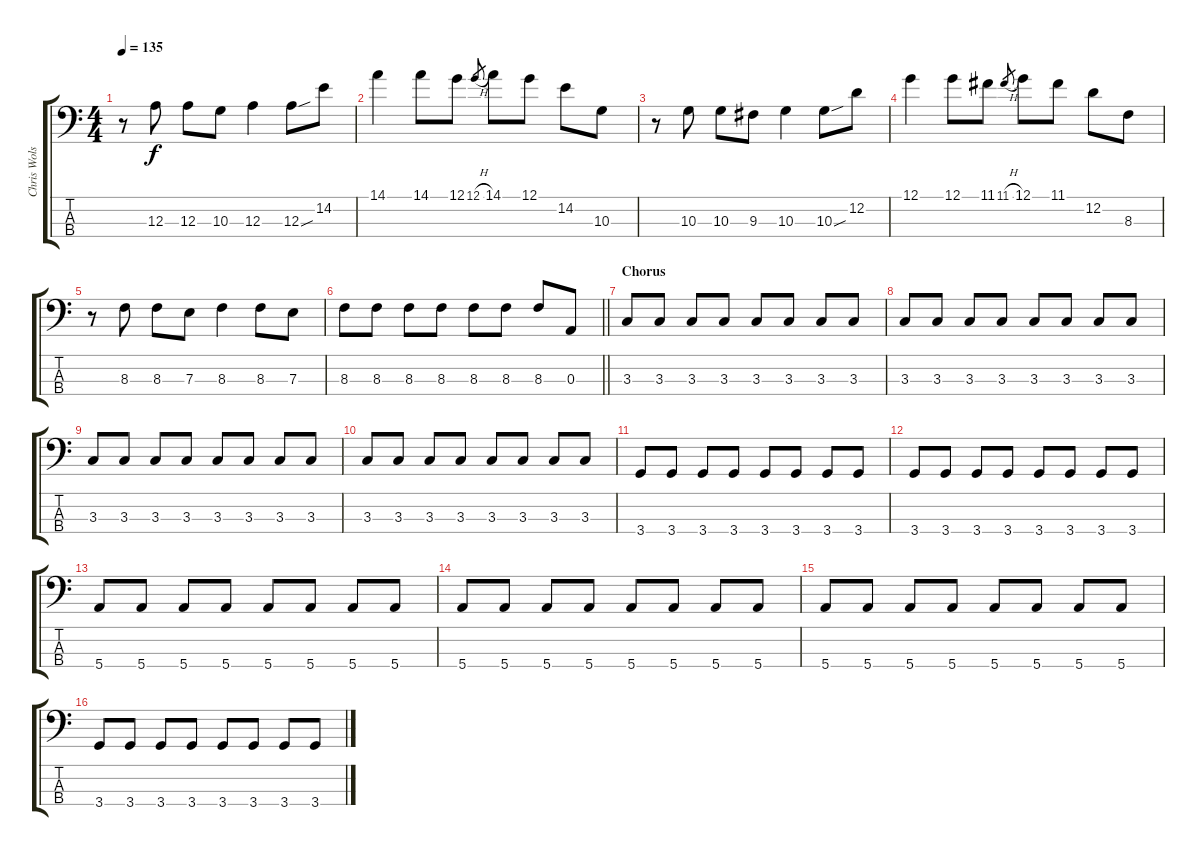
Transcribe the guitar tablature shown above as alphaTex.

\track ("Chris Wolstenholme (Bass)" "Chris Wols") {instrument electricbassfinger bank 177}
\staff {score tabs}
\tuning (G2 D2 A1 E1) {hide}
\ts (4 4)
\tempo 135
\clef f4
\ks c
r.8{dy f} 12.3.8 12.3.8 10.3.8 12.3.4 12.3{sou}.8 14.2.8 |
14.1.4 14.1.8 12.1.8 12.1{h}.8{gr} 14.1.8 12.1.8 14.2.8 10.3.8 |
r.8 10.3.8 10.3.8 9.3.8 10.3.4 10.3{sou}.8 12.2.8 |
12.1.4 12.1.8 11.1.8 11.1{h}.8{gr} 12.1.8 11.1.8 12.2.8 8.3.8 |
r.8 8.3.8 8.3.8 7.3.8 8.3.4 8.3.8 7.3.8 |
\barLineRight lightlight
8.3.8 8.3.8 8.3.8 8.3.8 8.3.8 8.3.8 8.3.8 0.3.8 |
\section ("" "Chorus")
3.3.8 3.3.8 3.3.8 3.3.8 3.3.8 3.3.8 3.3.8 3.3.8 |
3.3.8 3.3.8 3.3.8 3.3.8 3.3.8 3.3.8 3.3.8 3.3.8 |
3.3.8 3.3.8 3.3.8 3.3.8 3.3.8 3.3.8 3.3.8 3.3.8 |
3.3.8 3.3.8 3.3.8 3.3.8 3.3.8 3.3.8 3.3.8 3.3.8 |
3.4.8 3.4.8 3.4.8 3.4.8 3.4.8 3.4.8 3.4.8 3.4.8 |
3.4.8 3.4.8 3.4.8 3.4.8 3.4.8 3.4.8 3.4.8 3.4.8 |
5.4.8 5.4.8 5.4.8 5.4.8 5.4.8 5.4.8 5.4.8 5.4.8 |
5.4.8 5.4.8 5.4.8 5.4.8 5.4.8 5.4.8 5.4.8 5.4.8 |
5.4.8 5.4.8 5.4.8 5.4.8 5.4.8 5.4.8 5.4.8 5.4.8 |
3.4.8 3.4.8 3.4.8 3.4.8 3.4.8 3.4.8 3.4.8 3.4.8
